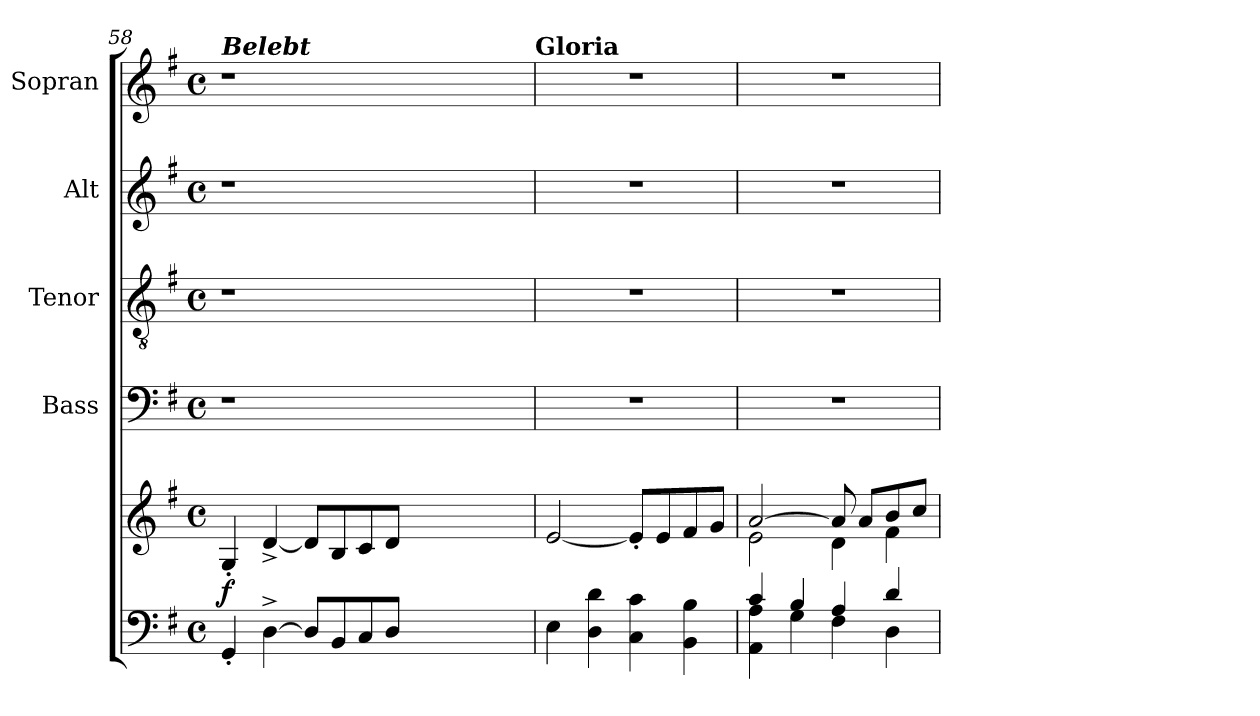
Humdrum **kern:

**kern	**kern	**dynam	**kern	**kern	**kern	**kern
*part5	*part5	*part5	*part4	*part3	*part2	*part1
*staff6	*staff5	*staff5/6	*staff4	*staff3	*staff2	*staff1
*	*	*	*I"Bass	*I"Tenor	*I"Alt	*I"Sopran
*	*	*	*I'B.	*I'T.	*I'A.	*I'S.
!!LO:PB:g=z
*clefF4	*clefG2	*	*clefF4	*clefGv2	*clefG2	*clefG2
*k[f#]	*k[f#]	*	*k[f#]	*k[f#]	*k[f#]	*k[f#]
*G:	*G:	*	*G:	*G:	*G:	*G:
*M4/4	*M4/4	*	*M4/4	*M4/4	*M4/4	*M4/4
*met(c)	*met(c)	*	*met(c)	*met(c)	*met(c)	*met(c)
=58	=58	=58	=58	=58	=58	=58
!	!	!	!	!	!	!LO:TX:a:Bi:t=Belebt
!	!	!LO:DY:b	!	!	!	!
4GG'</	4G'</	f	1r	1r	1r	1r
[4D^>\	[4d^</	.	.	.	.	.
8D/L]	8d/L]	.	.	.	.	.
8BB/	8B/	.	.	.	.	.
8C/	8c/	.	.	.	.	.
8D/J	8d/J	.	.	.	.	.
1.ryy	1.ryy	.	1.ryy	1.ryy	1.ryy	1.ryy
!	!	!	!	!	!	!LO:TX:a:B:t=Gloria
=59	=59	=59	=59	=59	=59	=59
4E\	[2e/	.	1r	1r	1r	1r
4D\ 4d\	.	.	.	.	.	.
4C\ 4c\	8e'</L]	.	.	.	.	.
.	8e/	.	.	.	.	.
4BB\ 4B\	8f#/	.	.	.	.	.
.	8g/J	.	.	.	.	.
=60	=60	=60	=60	=60	=60	=60
*^	*^	*	*	*	*	*
4c/	4AA\ 4A\	[>2a/	2e\	.	1r	1r	1r	1r
4B/	4G\	.	.	.	.	.	.	.
4A/	4F#\	8a/]	4d\	.	.	.	.	.
.	.	8a/L	.	.	.	.	.	.
4d/	4D\	8b/	4f#\	.	.	.	.	.
.	.	8cc/J	.	.	.	.	.	.
*v	*v	*	*	*	*	*	*	*
*	*v	*v	*	*	*	*	*
=	=	=	=	=	=	=
*-	*-	*-	*-	*-	*-	*-
